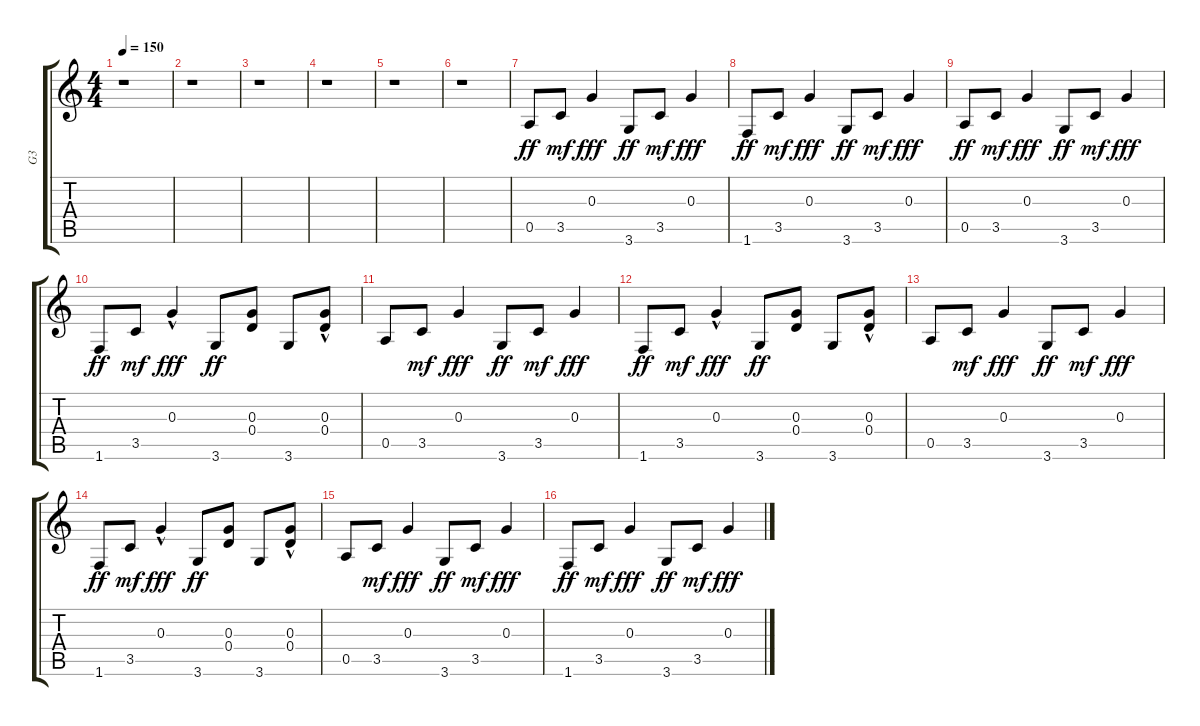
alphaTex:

\track ("G3" "G3") {instrument electricguitarclean}
\staff {score tabs}
\tuning (E4 B3 G3 D3 A2 E2) {hide}
\ts (4 4)
\tempo 150
\clef g2
\ks c
r.1{dy f} |
r.1 |
r.1 |
r.1 |
r.1 |
r.1 |
0.5.8{dy ff} 3.5.8{dy mf} 0.3.4{dy fff} 3.6.8{dy ff} 3.5.8{dy mf} 0.3.4{dy fff} |
1.6.8{dy ff} 3.5.8{dy mf} 0.3.4{dy fff} 3.6.8{dy ff} 3.5.8{dy mf} 0.3.4{dy fff} |
0.5.8{dy ff} 3.5.8{dy mf} 0.3.4{dy fff} 3.6.8{dy ff} 3.5.8{dy mf} 0.3.4{dy fff} |
1.6.8{dy ff} 3.5.8{dy mf} 0.3{hac}.4{dy fff} 3.6.8{dy ff} (0.3 0.4).8 3.6.8 (0.3{hac} 0.4).8 |
0.5.8 3.5.8{dy mf} 0.3.4{dy fff} 3.6.8{dy ff} 3.5.8{dy mf} 0.3.4{dy fff} |
1.6.8{dy ff} 3.5.8{dy mf} 0.3{hac}.4{dy fff} 3.6.8{dy ff} (0.3 0.4).8 3.6.8 (0.3{hac} 0.4).8 |
0.5.8 3.5.8{dy mf} 0.3.4{dy fff} 3.6.8{dy ff} 3.5.8{dy mf} 0.3.4{dy fff} |
1.6.8{dy ff} 3.5.8{dy mf} 0.3{hac}.4{dy fff} 3.6.8{dy ff} (0.3 0.4).8 3.6.8 (0.3{hac} 0.4).8 |
0.5.8 3.5.8{dy mf} 0.3.4{dy fff} 3.6.8{dy ff} 3.5.8{dy mf} 0.3.4{dy fff} |
1.6.8{dy ff} 3.5.8{dy mf} 0.3.4{dy fff} 3.6.8{dy ff} 3.5.8{dy mf} 0.3.4{dy fff}
